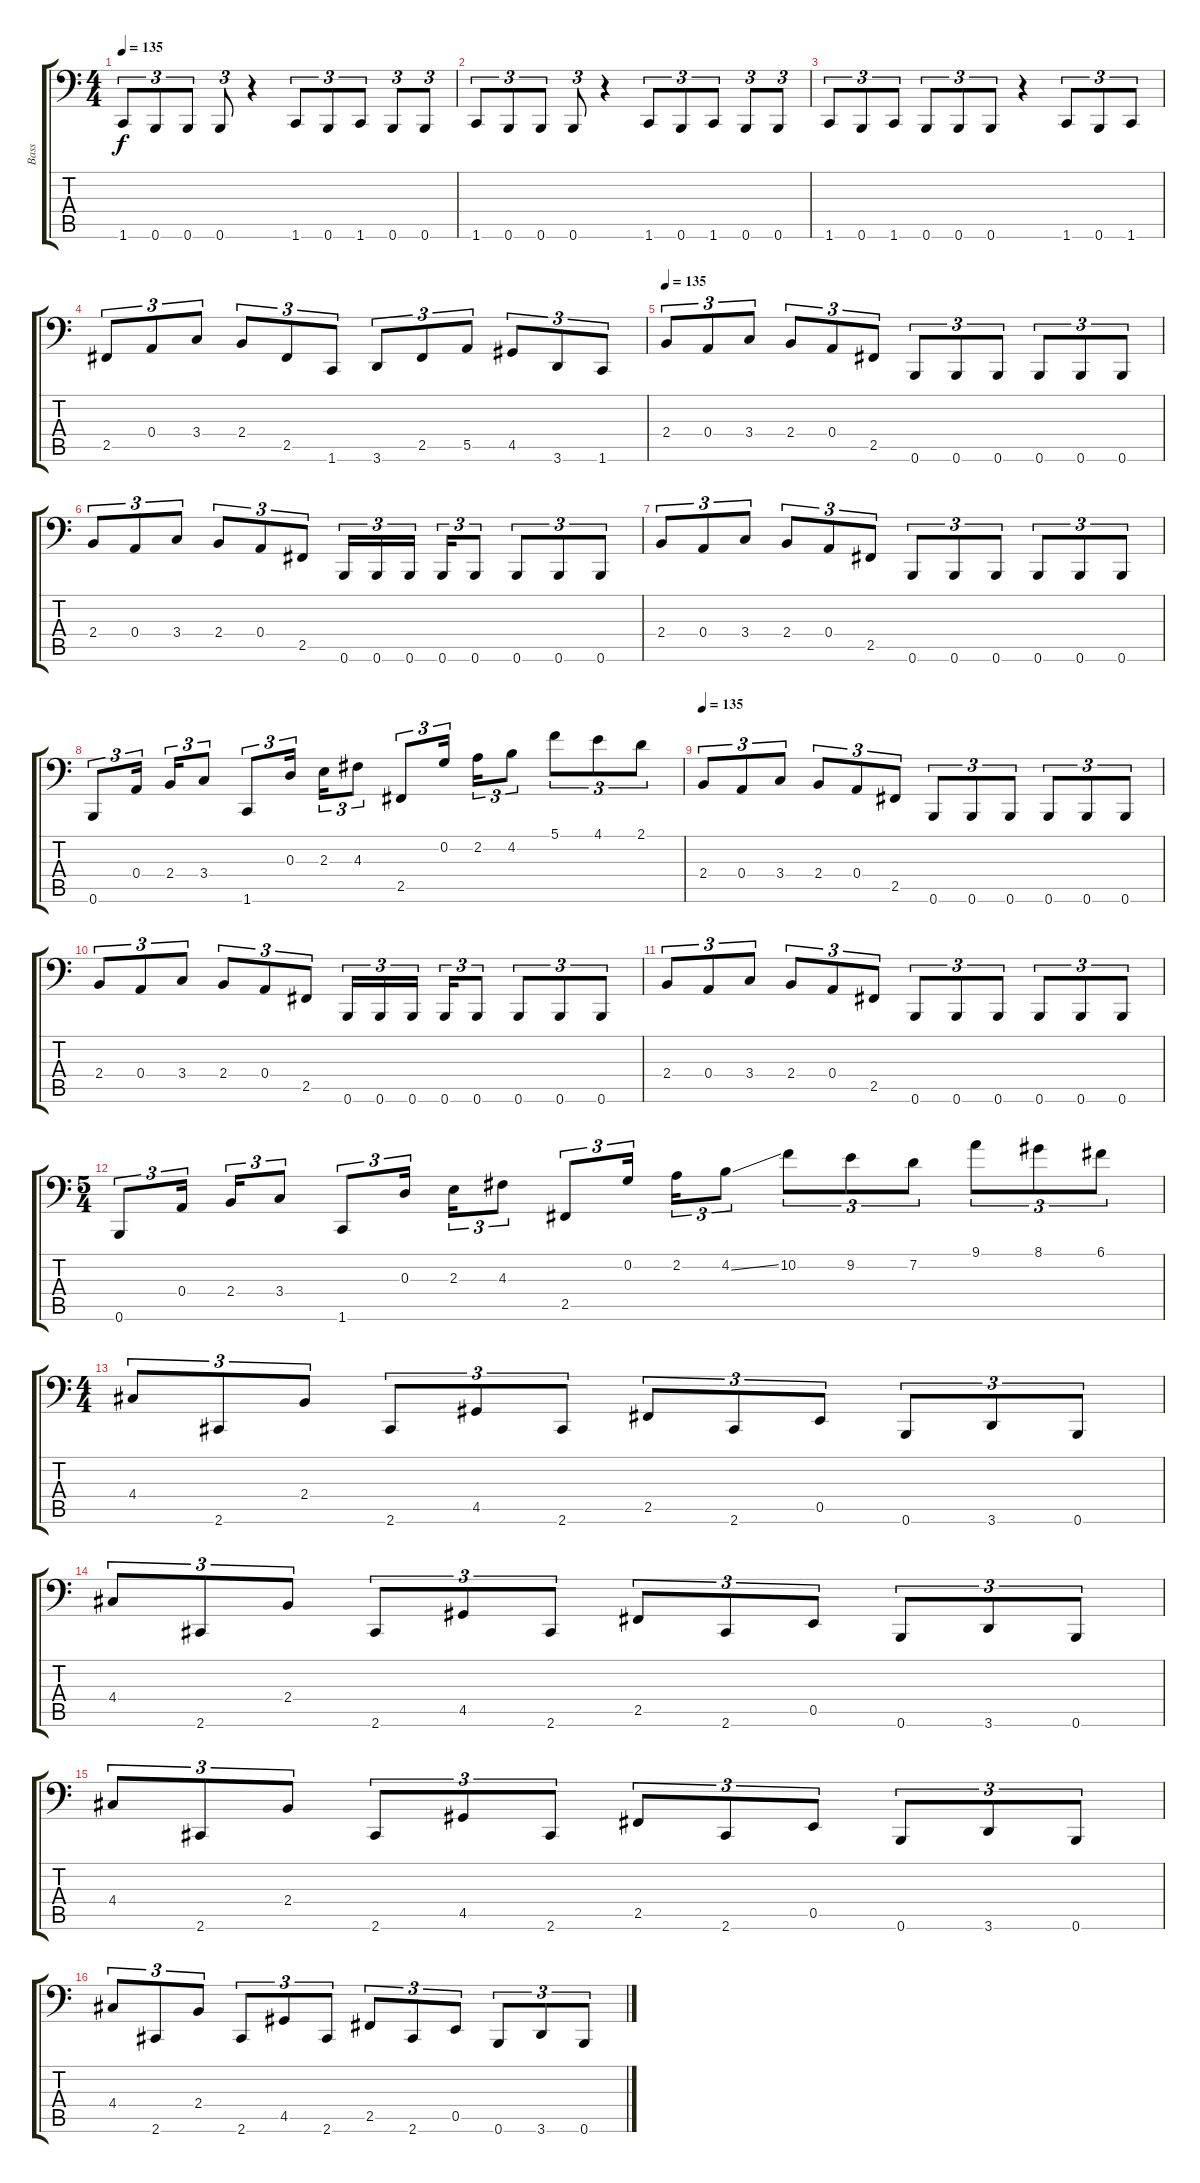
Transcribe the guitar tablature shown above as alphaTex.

\track ("Bass" "Bass") {instrument electricbassfinger}
\staff {score tabs}
\tuning (C3 G2 D2 A1 E1 B0) {hide}
\ts (4 4)
\tempo 135
\clef f4
\ks c
1.6.8{tu (3 2) dy f} 0.6.8{tu (3 2)} 0.6.8{tu (3 2)} 0.6.8{tu (3 2)} r.4 1.6.8{tu (3 2)} 0.6.8{tu (3 2)} 1.6.8{tu (3 2)} 0.6.8{tu (3 2)} 0.6.8{tu (3 2)} |
1.6.8{tu (3 2)} 0.6.8{tu (3 2)} 0.6.8{tu (3 2)} 0.6.8{tu (3 2)} r.4 1.6.8{tu (3 2)} 0.6.8{tu (3 2)} 1.6.8{tu (3 2)} 0.6.8{tu (3 2)} 0.6.8{tu (3 2)} |
1.6.8{tu (3 2)} 0.6.8{tu (3 2)} 1.6.8{tu (3 2)} 0.6.8{tu (3 2)} 0.6.8{tu (3 2)} 0.6.8{tu (3 2)} r.4 1.6.8{tu (3 2)} 0.6.8{tu (3 2)} 1.6.8{tu (3 2)} |
2.5.8{tu (3 2)} 0.4.8{tu (3 2)} 3.4.8{tu (3 2)} 2.4.8{tu (3 2)} 2.5.8{tu (3 2)} 1.6.8{tu (3 2)} 3.6.8{tu (3 2)} 2.5.8{tu (3 2)} 5.5.8{tu (3 2)} 4.5.8{tu (3 2)} 3.6.8{tu (3 2)} 1.6.8{tu (3 2)} |
\tempo 135
2.4.8{tu (3 2)} 0.4.8{tu (3 2)} 3.4.8{tu (3 2)} 2.4.8{tu (3 2)} 0.4.8{tu (3 2)} 2.5.8{tu (3 2)} 0.6.8{tu (3 2)} 0.6.8{tu (3 2)} 0.6.8{tu (3 2)} 0.6.8{tu (3 2)} 0.6.8{tu (3 2)} 0.6.8{tu (3 2)} |
2.4.8{tu (3 2)} 0.4.8{tu (3 2)} 3.4.8{tu (3 2)} 2.4.8{tu (3 2)} 0.4.8{tu (3 2)} 2.5.8{tu (3 2)} 0.6.16{tu (3 2)} 0.6.16{tu (3 2)} 0.6.16{tu (3 2)} 0.6.16{tu (3 2)} 0.6.8{tu (3 2)} 0.6.8{tu (3 2)} 0.6.8{tu (3 2)} 0.6.8{tu (3 2)} |
2.4.8{tu (3 2)} 0.4.8{tu (3 2)} 3.4.8{tu (3 2)} 2.4.8{tu (3 2)} 0.4.8{tu (3 2)} 2.5.8{tu (3 2)} 0.6.8{tu (3 2)} 0.6.8{tu (3 2)} 0.6.8{tu (3 2)} 0.6.8{tu (3 2)} 0.6.8{tu (3 2)} 0.6.8{tu (3 2)} |
0.6.8{tu (3 2)} 0.4.16{tu (3 2)} 2.4.16{tu (3 2)} 3.4.8{tu (3 2)} 1.6.8{tu (3 2)} 0.3.16{tu (3 2)} 2.3.16{tu (3 2)} 4.3.8{tu (3 2)} 2.5.8{tu (3 2)} 0.2.16{tu (3 2)} 2.2.16{tu (3 2)} 4.2.8{tu (3 2)} 5.1.8{tu (3 2)} 4.1.8{tu (3 2)} 2.1.8{tu (3 2)} |
\tempo 135
2.4.8{tu (3 2)} 0.4.8{tu (3 2)} 3.4.8{tu (3 2)} 2.4.8{tu (3 2)} 0.4.8{tu (3 2)} 2.5.8{tu (3 2)} 0.6.8{tu (3 2)} 0.6.8{tu (3 2)} 0.6.8{tu (3 2)} 0.6.8{tu (3 2)} 0.6.8{tu (3 2)} 0.6.8{tu (3 2)} |
2.4.8{tu (3 2)} 0.4.8{tu (3 2)} 3.4.8{tu (3 2)} 2.4.8{tu (3 2)} 0.4.8{tu (3 2)} 2.5.8{tu (3 2)} 0.6.16{tu (3 2)} 0.6.16{tu (3 2)} 0.6.16{tu (3 2)} 0.6.16{tu (3 2)} 0.6.8{tu (3 2)} 0.6.8{tu (3 2)} 0.6.8{tu (3 2)} 0.6.8{tu (3 2)} |
2.4.8{tu (3 2)} 0.4.8{tu (3 2)} 3.4.8{tu (3 2)} 2.4.8{tu (3 2)} 0.4.8{tu (3 2)} 2.5.8{tu (3 2)} 0.6.8{tu (3 2)} 0.6.8{tu (3 2)} 0.6.8{tu (3 2)} 0.6.8{tu (3 2)} 0.6.8{tu (3 2)} 0.6.8{tu (3 2)} |
\ts (5 4)
0.6.8{tu (3 2)} 0.4.16{tu (3 2)} 2.4.16{tu (3 2)} 3.4.8{tu (3 2)} 1.6.8{tu (3 2)} 0.3.16{tu (3 2)} 2.3.16{tu (3 2)} 4.3.8{tu (3 2)} 2.5.8{tu (3 2)} 0.2.16{tu (3 2)} 2.2.16{tu (3 2)} 4.2{ss}.8{tu (3 2)} 10.2.8{tu (3 2)} 9.2.8{tu (3 2)} 7.2.8{tu (3 2)} 9.1.8{tu (3 2)} 8.1.8{tu (3 2)} 6.1.8{tu (3 2)} |
\ts (4 4)
4.4.8{tu (3 2)} 2.6.8{tu (3 2)} 2.4.8{tu (3 2)} 2.6.8{tu (3 2)} 4.5.8{tu (3 2)} 2.6.8{tu (3 2)} 2.5.8{tu (3 2)} 2.6.8{tu (3 2)} 0.5.8{tu (3 2)} 0.6.8{tu (3 2)} 3.6.8{tu (3 2)} 0.6.8{tu (3 2)} |
4.4.8{tu (3 2)} 2.6.8{tu (3 2)} 2.4.8{tu (3 2)} 2.6.8{tu (3 2)} 4.5.8{tu (3 2)} 2.6.8{tu (3 2)} 2.5.8{tu (3 2)} 2.6.8{tu (3 2)} 0.5.8{tu (3 2)} 0.6.8{tu (3 2)} 3.6.8{tu (3 2)} 0.6.8{tu (3 2)} |
4.4.8{tu (3 2)} 2.6.8{tu (3 2)} 2.4.8{tu (3 2)} 2.6.8{tu (3 2)} 4.5.8{tu (3 2)} 2.6.8{tu (3 2)} 2.5.8{tu (3 2)} 2.6.8{tu (3 2)} 0.5.8{tu (3 2)} 0.6.8{tu (3 2)} 3.6.8{tu (3 2)} 0.6.8{tu (3 2)} |
4.4.8{tu (3 2)} 2.6.8{tu (3 2)} 2.4.8{tu (3 2)} 2.6.8{tu (3 2)} 4.5.8{tu (3 2)} 2.6.8{tu (3 2)} 2.5.8{tu (3 2)} 2.6.8{tu (3 2)} 0.5.8{tu (3 2)} 0.6.8{tu (3 2)} 3.6.8{tu (3 2)} 0.6.8{tu (3 2)}
